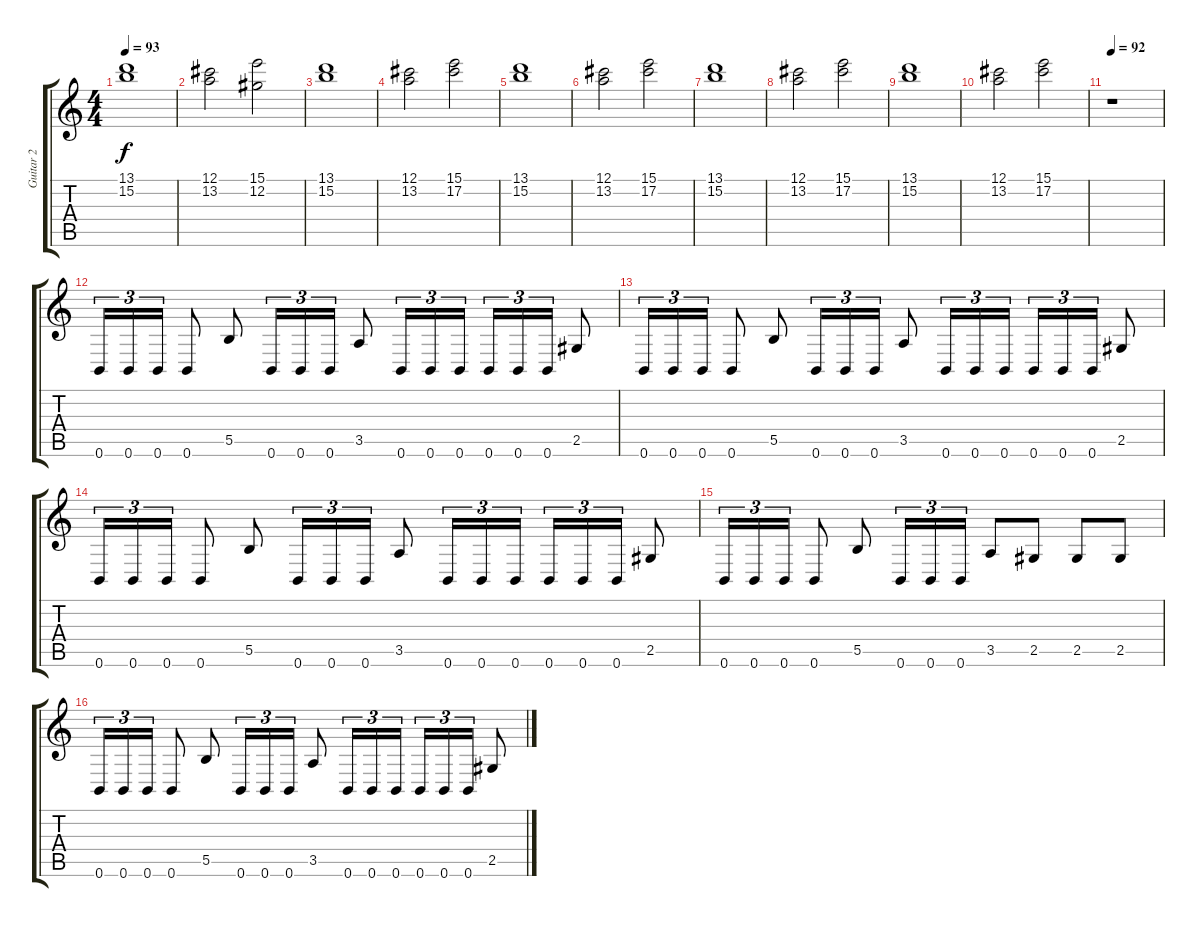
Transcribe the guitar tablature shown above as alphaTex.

\track ("Guitar 2" "Guitar 2") {instrument electricguitarclean}
\staff {score tabs}
\tuning (Db4 Ab3 E3 B2 Gb2 B1) {hide}
\ts (4 4)
\tempo 93
\clef g2
\ks c
(13.1 15.2).1{dy f instrument electricguitarclean} |
(12.1 13.2).2 (15.1 12.2).2 |
(13.1 15.2).1 |
(12.1 13.2).2 (15.1 17.2).2 |
(13.1 15.2).1 |
(12.1 13.2).2 (15.1 17.2).2 |
(13.1 15.2).1 |
(12.1 13.2).2 (15.1 17.2).2 |
(13.1 15.2).1 |
(12.1 13.2).2 (15.1 17.2).2 |
\tempo 92
r.1 |
0.6.16{tu (3 2) volume 16 instrument distortionguitar} 0.6.16{tu (3 2)} 0.6.16{tu (3 2)} 0.6.8 5.5.8 0.6.16{tu (3 2)} 0.6.16{tu (3 2)} 0.6.16{tu (3 2)} 3.5.8 0.6.16{tu (3 2)} 0.6.16{tu (3 2)} 0.6.16{tu (3 2)} 0.6.16{tu (3 2)} 0.6.16{tu (3 2)} 0.6.16{tu (3 2)} 2.5.8 |
0.6.16{tu (3 2)} 0.6.16{tu (3 2)} 0.6.16{tu (3 2)} 0.6.8 5.5.8 0.6.16{tu (3 2)} 0.6.16{tu (3 2)} 0.6.16{tu (3 2)} 3.5.8 0.6.16{tu (3 2)} 0.6.16{tu (3 2)} 0.6.16{tu (3 2)} 0.6.16{tu (3 2)} 0.6.16{tu (3 2)} 0.6.16{tu (3 2)} 2.5.8 |
0.6.16{tu (3 2)} 0.6.16{tu (3 2)} 0.6.16{tu (3 2)} 0.6.8 5.5.8 0.6.16{tu (3 2)} 0.6.16{tu (3 2)} 0.6.16{tu (3 2)} 3.5.8 0.6.16{tu (3 2)} 0.6.16{tu (3 2)} 0.6.16{tu (3 2)} 0.6.16{tu (3 2)} 0.6.16{tu (3 2)} 0.6.16{tu (3 2)} 2.5.8 |
0.6.16{tu (3 2)} 0.6.16{tu (3 2)} 0.6.16{tu (3 2)} 0.6.8 5.5.8 0.6.16{tu (3 2)} 0.6.16{tu (3 2)} 0.6.16{tu (3 2)} 3.5.8 2.5.8 2.5.8 2.5.8 |
0.6.16{tu (3 2)} 0.6.16{tu (3 2)} 0.6.16{tu (3 2)} 0.6.8 5.5.8 0.6.16{tu (3 2)} 0.6.16{tu (3 2)} 0.6.16{tu (3 2)} 3.5.8 0.6.16{tu (3 2)} 0.6.16{tu (3 2)} 0.6.16{tu (3 2)} 0.6.16{tu (3 2)} 0.6.16{tu (3 2)} 0.6.16{tu (3 2)} 2.5.8
